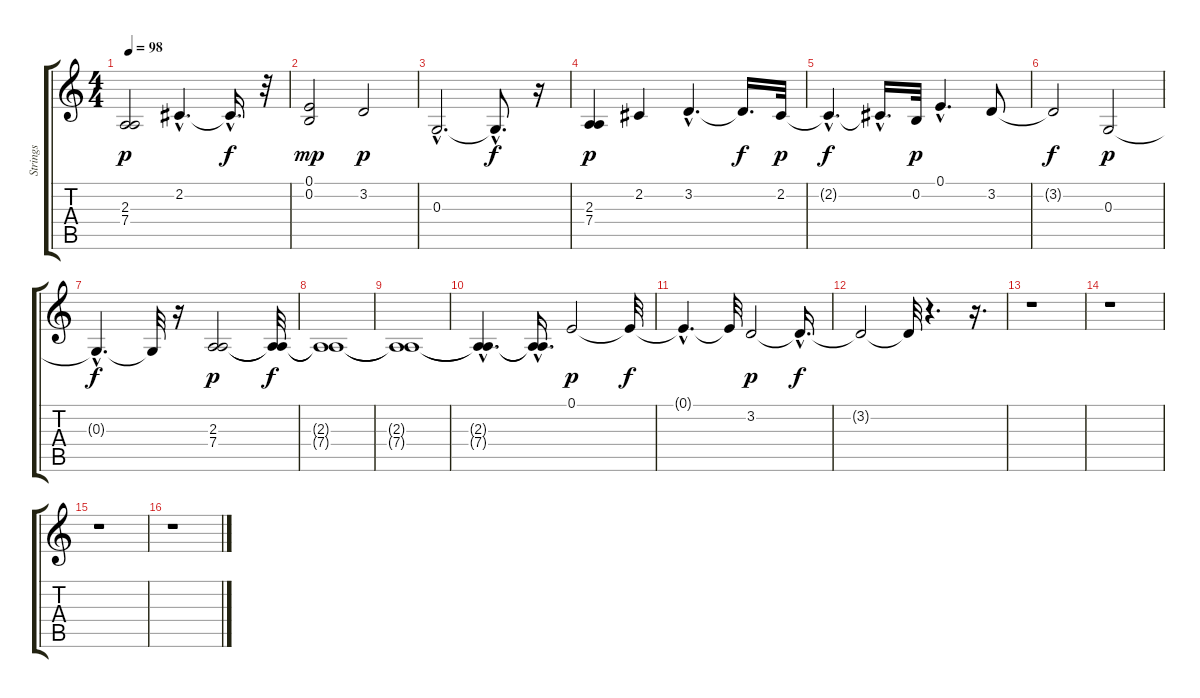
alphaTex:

\track ("Strings" "Strings") {instrument stringensemble1}
\staff {score tabs}
\tuning (E4 B3 G3 D3 A2 E2) {hide}
\ts (4 4)
\tempo 98
\clef g2
\ks c
(2.3 7.4).2{dy p instrument stringensemble1} 2.2{hac}.4{d} 2.2{hac t}.16{d dy f} r.32 |
(0.1 0.2).2{dy mp} 3.2.2{dy p} |
0.3{hac}.2{d} 0.3{hac t}.8{d dy f} r.16 |
(2.3 7.4).4{dy p} 2.2.4 3.2{hac}.4{d} 3.2{t}.16{d dy f} 2.2.32{dy p} |
2.2{hac t}.4{d dy f} 2.2{hac t}.16{d} 0.2.32{dy p} 0.1{hac}.4{d} 3.2.8 |
3.2{t}.2{dy f} 0.3.2{dy p} |
0.3{hac t}.4{d dy f} 0.3{t}.32 r.16 (2.3 7.4).2{dy p} (2.3{t} 7.4{t}).32{dy f} |
(2.3{t} 7.4{t}).1 |
(2.3{t} 7.4{t}).1 |
(2.3{hac t} 7.4{hac t}).4{d} (2.3{t} 7.4{hac t}).16{d} 0.1.2{dy p} 0.1{t}.32{dy f} |
0.1{hac t}.4{d} 0.1{t}.32 3.2.2{dy p} 3.2{hac t}.16{d dy f} |
3.2{t}.2 3.2{t}.32 r.4{d} r.16{d} |
r.1 |
r.1 |
r.1 |
r.1
